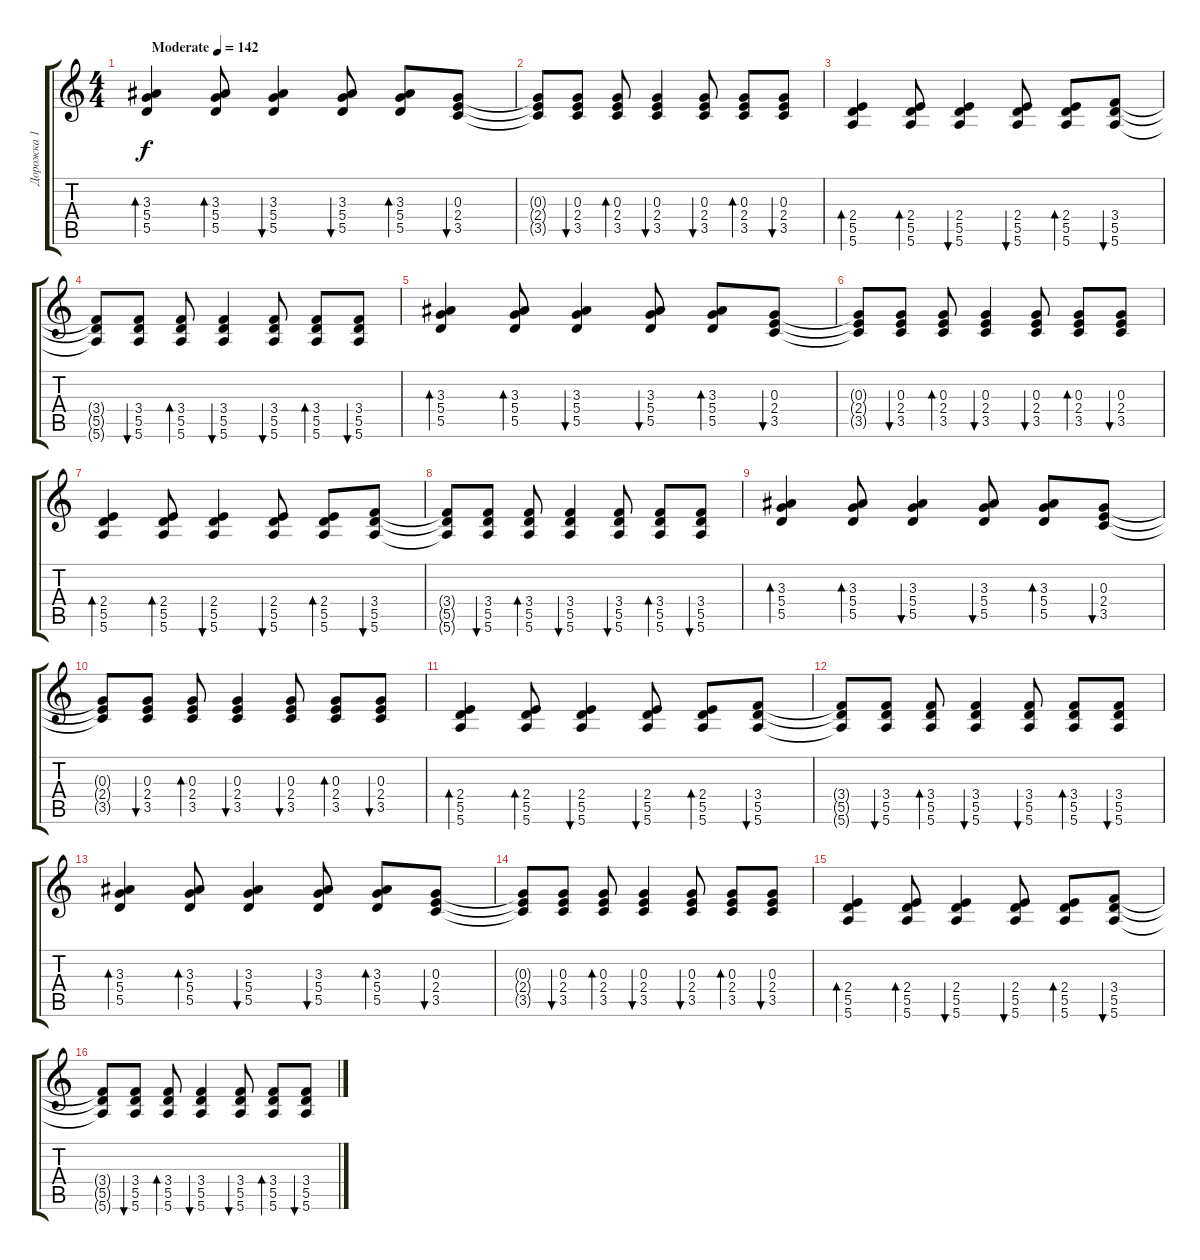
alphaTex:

\track ("Дорожка 1" "Дорожка 1") {instrument electricguitarclean}
\staff {score tabs}
\tuning (E4 B3 G3 D3 A2 E2) {hide}
\ts (4 4)
\tempo (142 "Moderate")
\clef g2
\ks c
(3.3 5.4 5.5).4{bd 60 dy f instrument electricguitarclean} (3.3 5.4 5.5).8{bd 60} (3.3 5.4 5.5).4{bu 60} (3.3 5.4 5.5).8{bu 60} (3.3 5.4 5.5).8{bd 60} (0.3 2.4 3.5).8{bu 60} |
(0.3{t} 2.4{t} 3.5{t}).8 (0.3 2.4 3.5).8{bu 60} (0.3 2.4 3.5).8{bd 60} (0.3 2.4 3.5).4{bu 60} (0.3 2.4 3.5).8{bu 60} (0.3 2.4 3.5).8{bd 60} (0.3 2.4 3.5).8{bu 60} |
(2.4 5.5 5.6).4{bd 60} (2.4 5.5 5.6).8{bd 60} (2.4 5.5 5.6).4{bu 60} (2.4 5.5 5.6).8{bu 60} (2.4 5.5 5.6).8{bd 60} (3.4 5.5 5.6).8{bu 60} |
(3.4{t} 5.5{t} 5.6{t}).8 (3.4 5.5 5.6).8{bu 60} (3.4 5.5 5.6).8{bd 60} (3.4 5.5 5.6).4{bu 60} (3.4 5.5 5.6).8{bu 60} (3.4 5.5 5.6).8{bd 60} (3.4 5.5 5.6).8{bu 60} |
(3.3 5.4 5.5).4{bd 60} (3.3 5.4 5.5).8{bd 60} (3.3 5.4 5.5).4{bu 60} (3.3 5.4 5.5).8{bu 60} (3.3 5.4 5.5).8{bd 60} (0.3 2.4 3.5).8{bu 60} |
(0.3{t} 2.4{t} 3.5{t}).8 (0.3 2.4 3.5).8{bu 60} (0.3 2.4 3.5).8{bd 60} (0.3 2.4 3.5).4{bu 60} (0.3 2.4 3.5).8{bu 60} (0.3 2.4 3.5).8{bd 60} (0.3 2.4 3.5).8{bu 60} |
(2.4 5.5 5.6).4{bd 60} (2.4 5.5 5.6).8{bd 60} (2.4 5.5 5.6).4{bu 60} (2.4 5.5 5.6).8{bu 60} (2.4 5.5 5.6).8{bd 60} (3.4 5.5 5.6).8{bu 60} |
(3.4{t} 5.5{t} 5.6{t}).8 (3.4 5.5 5.6).8{bu 60} (3.4 5.5 5.6).8{bd 60} (3.4 5.5 5.6).4{bu 60} (3.4 5.5 5.6).8{bu 60} (3.4 5.5 5.6).8{bd 60} (3.4 5.5 5.6).8{bu 60} |
(3.3 5.4 5.5).4{bd 60} (3.3 5.4 5.5).8{bd 60} (3.3 5.4 5.5).4{bu 60} (3.3 5.4 5.5).8{bu 60} (3.3 5.4 5.5).8{bd 60} (0.3 2.4 3.5).8{bu 60} |
(0.3{t} 2.4{t} 3.5{t}).8 (0.3 2.4 3.5).8{bu 60} (0.3 2.4 3.5).8{bd 60} (0.3 2.4 3.5).4{bu 60} (0.3 2.4 3.5).8{bu 60} (0.3 2.4 3.5).8{bd 60} (0.3 2.4 3.5).8{bu 60} |
(2.4 5.5 5.6).4{bd 60} (2.4 5.5 5.6).8{bd 60} (2.4 5.5 5.6).4{bu 60} (2.4 5.5 5.6).8{bu 60} (2.4 5.5 5.6).8{bd 60} (3.4 5.5 5.6).8{bu 60} |
(3.4{t} 5.5{t} 5.6{t}).8 (3.4 5.5 5.6).8{bu 60} (3.4 5.5 5.6).8{bd 60} (3.4 5.5 5.6).4{bu 60} (3.4 5.5 5.6).8{bu 60} (3.4 5.5 5.6).8{bd 60} (3.4 5.5 5.6).8{bu 60} |
(3.3 5.4 5.5).4{bd 60} (3.3 5.4 5.5).8{bd 60} (3.3 5.4 5.5).4{bu 60} (3.3 5.4 5.5).8{bu 60} (3.3 5.4 5.5).8{bd 60} (0.3 2.4 3.5).8{bu 60} |
(0.3{t} 2.4{t} 3.5{t}).8 (0.3 2.4 3.5).8{bu 60} (0.3 2.4 3.5).8{bd 60} (0.3 2.4 3.5).4{bu 60} (0.3 2.4 3.5).8{bu 60} (0.3 2.4 3.5).8{bd 60} (0.3 2.4 3.5).8{bu 60} |
(2.4 5.5 5.6).4{bd 60} (2.4 5.5 5.6).8{bd 60} (2.4 5.5 5.6).4{bu 60} (2.4 5.5 5.6).8{bu 60} (2.4 5.5 5.6).8{bd 60} (3.4 5.5 5.6).8{bu 60} |
(3.4{t} 5.5{t} 5.6{t}).8 (3.4 5.5 5.6).8{bu 60} (3.4 5.5 5.6).8{bd 60} (3.4 5.5 5.6).4{bu 60} (3.4 5.5 5.6).8{bu 60} (3.4 5.5 5.6).8{bd 60} (3.4 5.5 5.6).8{bu 60}
